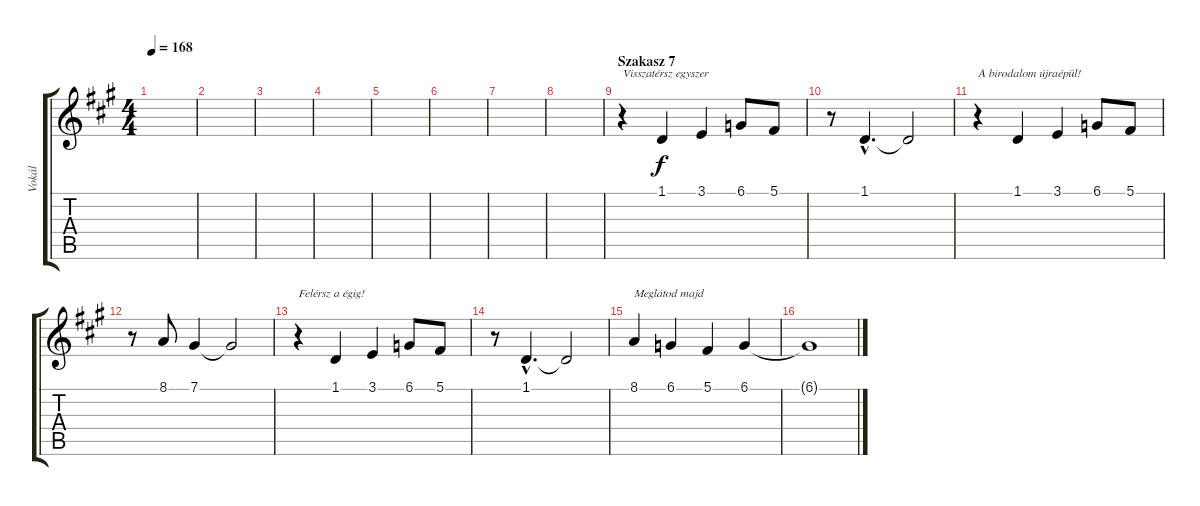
\track ("Vokál" "Vokál") {instrument violin}
\staff {score tabs}
\tuning (Db4 Ab3 E3 B2 Gb2 Db2) {hide}
\ts (4 4)
\tempo 168
\clef g2
\ks f#minor
|
|
|
|
|
|
|
|
\section ("" "Szakasz 7")
r.4{txt "Visszatérsz egyszer"} 1.1.4 3.1.4 6.1.8 5.1.8 |
r.8 1.1{hac}.4{d} 1.1{t}.2 |
r.4{txt "A birodalom újraépül!"} 1.1.4 3.1.4 6.1.8 5.1.8 |
r.8 8.1.8 7.1.4 7.1{t}.2 |
r.4{txt "Felérsz a égig!"} 1.1.4 3.1.4 6.1.8 5.1.8 |
r.8 1.1{hac}.4{d} 1.1{t}.2 |
8.1.4{txt "Meglátod majd"} 6.1.4 5.1.4 6.1.4 |
6.1{t}.1
